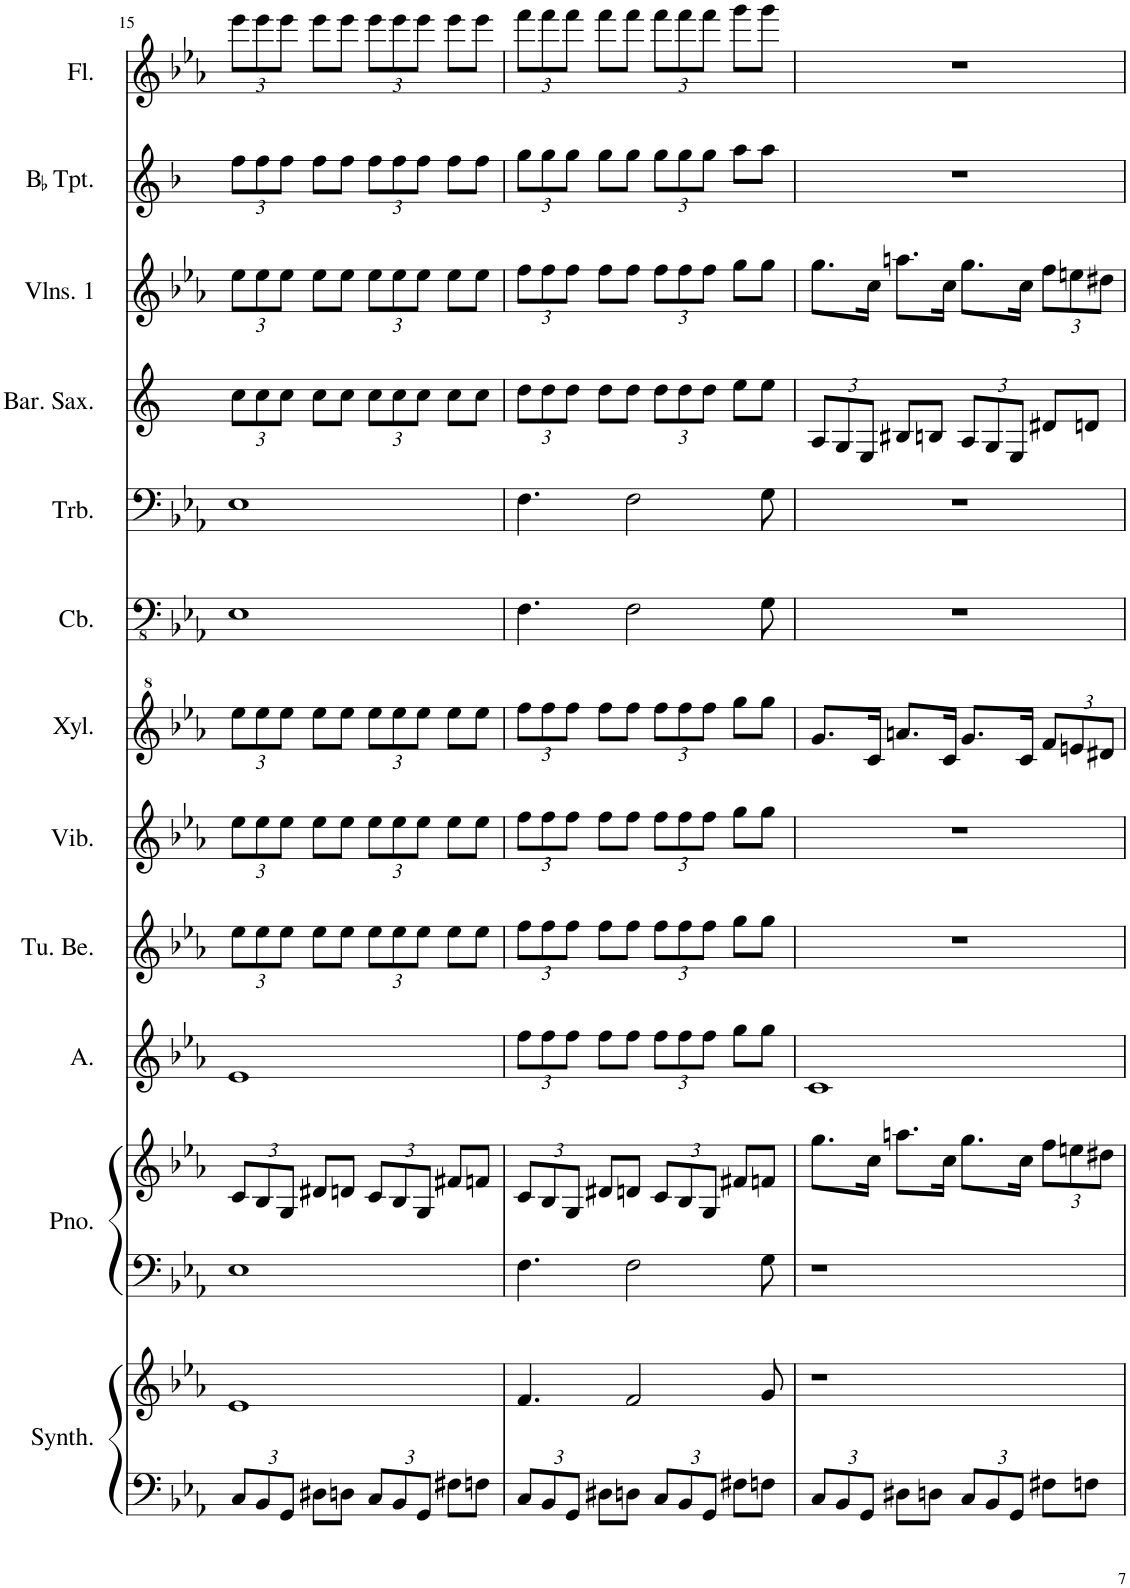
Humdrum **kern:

**kern	**kern	**kern	**kern	**kern	**kern	**kern	**kern	**kern	**kern	**kern	**kern	**kern	**kern
*part12	*part12	*part11	*part11	*part10	*part9	*part8	*part7	*part6	*part5	*part4	*part3	*part2	*part1
*staff14	*staff13	*staff12	*staff11	*staff10	*staff9	*staff8	*staff7	*staff6	*staff5	*staff4	*staff3	*staff2	*staff1
*I"Keyboard Synthesizer	*	*I"Piano	*	*I"Alto	*I"Tubular Bells	*I"Vibraphone	*I"Xylophone	*I"Contrabass	*I"Trombone	*I"Baritone Saxophone	*I"Violins 1	*I"BaccidentalFlat Trumpet	*I"Flute
*I'Synth.	*	*I'Pno.	*	*I'A.	*I'Tu. Be.	*I'Vib.	*I'Xyl.	*I'Cb.	*I'Trb.	*I'Bar. Sax.	*I'Vlns. 1	*I'BaccidentalFlat Tpt.	*I'Fl.
!!LO:PB:g=z
*clefF4	*clefG2	*clefF4	*clefG2	*clefG2	*clefG2	*clefG2	*clefG^2	*clefFv4	*clefF4	*clefG2	*clefG2	*clefG2	*clefG2
*	*	*	*	*	*	*	*	*Trd7c12	*	*Trd12c21	*	*Trd1c2	*
*k[b-e-a-]	*k[b-e-a-]	*k[b-e-a-]	*k[b-e-a-]	*k[b-e-a-]	*k[b-e-a-]	*k[b-e-a-]	*k[b-e-a-]	*k[b-e-a-]	*k[b-e-a-]	*k[]	*k[b-e-a-]	*k[b-]	*k[b-e-a-]
*M4/4	*M4/4	*M4/4	*M4/4	*M4/4	*M4/4	*M4/4	*M4/4	*M4/4	*M4/4	*M4/4	*M4/4	*M4/4	*M4/4
*Xbrackettup	*	*	*Xbrackettup	*	*Xbrackettup	*Xbrackettup	*Xbrackettup	*	*	*Xbrackettup	*Xbrackettup	*Xbrackettup	*Xbrackettup
=15	=15	=15	=15	=15	=15	=15	=15	=15	=15	=15	=15	=15	=15
12C/L	1e-	1E-	12c/L	1e-	12ee-\L	12ee-\L	12eee-\L	1EE-	1E-	12cc\L	12ee-\L	12ff\L	12eee-\L
12BB-/	.	.	12B-/	.	12ee-\	12ee-\	12eee-\	.	.	12cc\	12ee-\	12ff\	12eee-\
12GG/J	.	.	12G/J	.	12ee-\J	12ee-\J	12eee-\J	.	.	12cc\J	12ee-\J	12ff\J	12eee-\J
8D#X\L	.	.	8d#X/L	.	8ee-\L	8ee-\L	8eee-\L	.	.	8cc\L	8ee-\L	8ff\L	8eee-\L
8Dn\J	.	.	8dn/J	.	8ee-\J	8ee-\J	8eee-\J	.	.	8cc\J	8ee-\J	8ff\J	8eee-\J
12C/L	.	.	12c/L	.	12ee-\L	12ee-\L	12eee-\L	.	.	12cc\L	12ee-\L	12ff\L	12eee-\L
12BB-/	.	.	12B-/	.	12ee-\	12ee-\	12eee-\	.	.	12cc\	12ee-\	12ff\	12eee-\
12GG/J	.	.	12G/J	.	12ee-\J	12ee-\J	12eee-\J	.	.	12cc\J	12ee-\J	12ff\J	12eee-\J
8F#X\L	.	.	8f#X/L	.	8ee-\L	8ee-\L	8eee-\L	.	.	8cc\L	8ee-\L	8ff\L	8eee-\L
8Fn\J	.	.	8fn/J	.	8ee-\J	8ee-\J	8eee-\J	.	.	8cc\J	8ee-\J	8ff\J	8eee-\J
=16	=16	=16	=16	=16	=16	=16	=16	=16	=16	=16	=16	=16	=16
*	*	*	*	*Xbrackettup	*	*	*	*	*	*	*	*	*
12C/L	4.f/	4.F\	12c/L	12ff\L	12ff\L	12ff\L	12fff\L	4.FF\	4.F\	12dd\L	12ff\L	12gg\L	12fff\L
12BB-/	.	.	12B-/	12ff\	12ff\	12ff\	12fff\	.	.	12dd\	12ff\	12gg\	12fff\
12GG/J	.	.	12G/J	12ff\J	12ff\J	12ff\J	12fff\J	.	.	12dd\J	12ff\J	12gg\J	12fff\J
8D#X\L	.	.	8d#X/L	8ff\L	8ff\L	8ff\L	8fff\L	.	.	8dd\L	8ff\L	8gg\L	8fff\L
8Dn\J	2f/	2F\	8dn/J	8ff\J	8ff\J	8ff\J	8fff\J	2FF\	2F\	8dd\J	8ff\J	8gg\J	8fff\J
12C/L	.	.	12c/L	12ff\L	12ff\L	12ff\L	12fff\L	.	.	12dd\L	12ff\L	12gg\L	12fff\L
12BB-/	.	.	12B-/	12ff\	12ff\	12ff\	12fff\	.	.	12dd\	12ff\	12gg\	12fff\
12GG/J	.	.	12G/J	12ff\J	12ff\J	12ff\J	12fff\J	.	.	12dd\J	12ff\J	12gg\J	12fff\J
8F#X\L	.	.	8f#X/L	8gg\L	8gg\L	8gg\L	8ggg\L	.	.	8ee\L	8gg\L	8aa\L	8ggg\L
8Fn\J	8g/	8G\	8fn/J	8gg\J	8gg\J	8gg\J	8ggg\J	8GG\	8G\	8ee\J	8gg\J	8aa\J	8ggg\J
=17	=17	=17	=17	=17	=17	=17	=17	=17	=17	=17	=17	=17	=17
12C/L	1r	1r	8.gg\L	1c	1r	1r	8.gg/L	1r	1r	12A/L	8.gg\L	1r	1r
12BB-/	.	.	.	.	.	.	.	.	.	12G/	.	.	.
12GG/J	.	.	.	.	.	.	.	.	.	12E/J	.	.	.
.	.	.	16cc\Jk	.	.	.	16cc/Jk	.	.	.	16cc\Jk	.	.
8D#X\L	.	.	8.aan\L	.	.	.	8.aan/L	.	.	8B#X/L	8.aan\L	.	.
8Dn\J	.	.	.	.	.	.	.	.	.	8Bn/J	.	.	.
.	.	.	16cc\Jk	.	.	.	16cc/Jk	.	.	.	16cc\Jk	.	.
12C/L	.	.	8.gg\L	.	.	.	8.gg/L	.	.	12A/L	8.gg\L	.	.
12BB-/	.	.	.	.	.	.	.	.	.	12G/	.	.	.
12GG/J	.	.	.	.	.	.	.	.	.	12E/J	.	.	.
.	.	.	16cc\Jk	.	.	.	16cc/Jk	.	.	.	16cc\Jk	.	.
8F#X\L	.	.	12ff\L	.	.	.	12ff/L	.	.	8d#X/L	12ff\L	.	.
.	.	.	12een\	.	.	.	12een/	.	.	.	12een\	.	.
8Fn\J	.	.	.	.	.	.	.	.	.	8dn/J	.	.	.
.	.	.	12dd#X\J	.	.	.	12dd#X/J	.	.	.	12dd#X\J	.	.
=	=	=	=	=	=	=	=	=	=	=	=	=	=
*-	*-	*-	*-	*-	*-	*-	*-	*-	*-	*-	*-	*-	*-
